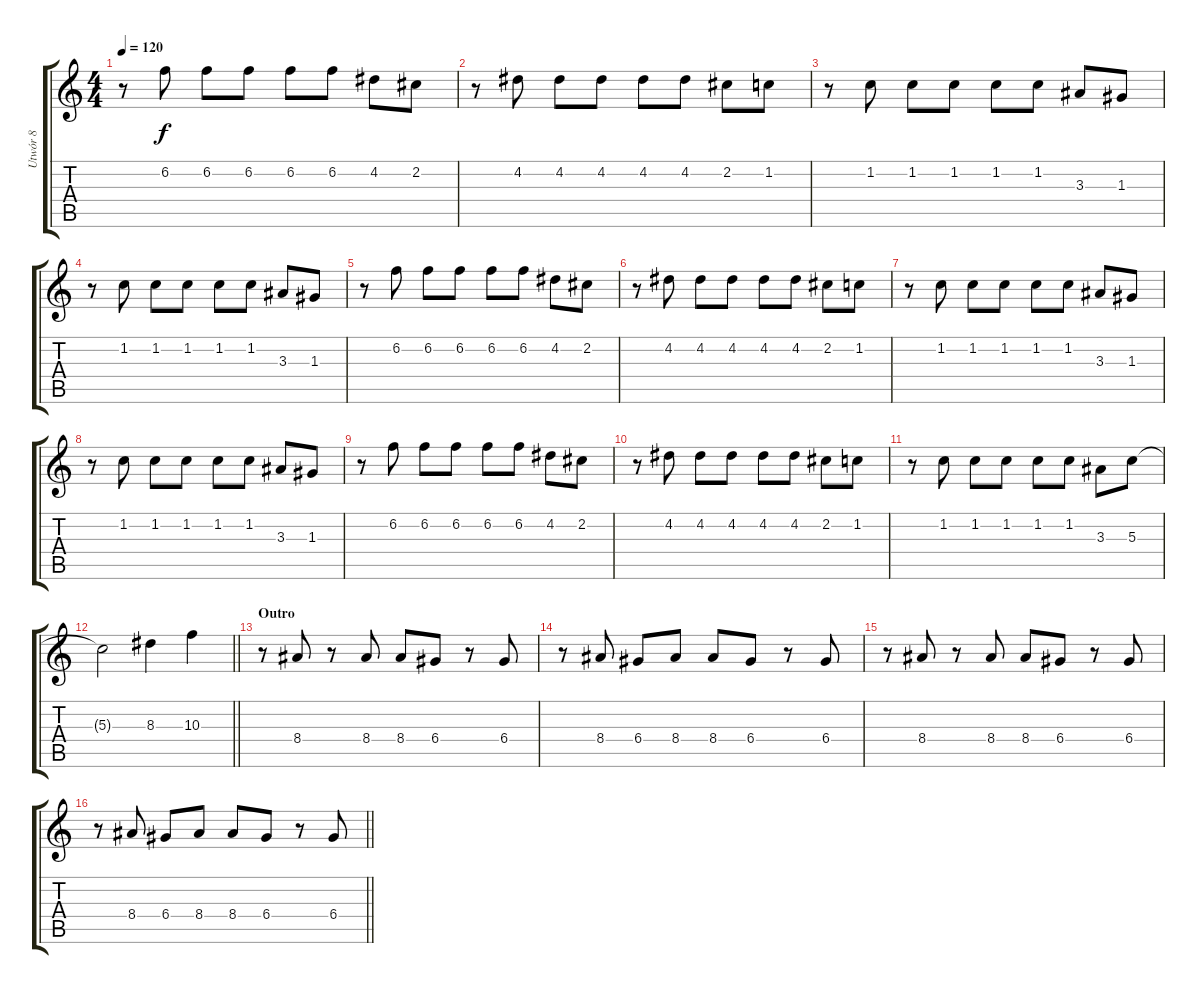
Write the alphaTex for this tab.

\track ("Utwór 8" "Utwór 8") {instrument overdrivenguitar}
\staff {score tabs}
\tuning (E4 B3 G3 D3 A2 E2) {hide}
\ts (4 4)
\tempo 120
\clef g2
\ks c
r.8{dy f} 6.2.8 6.2.8 6.2.8 6.2.8 6.2.8 4.2.8 2.2.8 |
r.8 4.2.8 4.2.8 4.2.8 4.2.8 4.2.8 2.2.8 1.2.8 |
r.8 1.2.8 1.2.8 1.2.8 1.2.8 1.2.8 3.3.8 1.3.8 |
r.8 1.2.8 1.2.8 1.2.8 1.2.8 1.2.8 3.3.8 1.3.8 |
r.8 6.2.8 6.2.8 6.2.8 6.2.8 6.2.8 4.2.8 2.2.8 |
r.8 4.2.8 4.2.8 4.2.8 4.2.8 4.2.8 2.2.8 1.2.8 |
r.8 1.2.8 1.2.8 1.2.8 1.2.8 1.2.8 3.3.8 1.3.8 |
r.8 1.2.8 1.2.8 1.2.8 1.2.8 1.2.8 3.3.8 1.3.8 |
r.8 6.2.8 6.2.8 6.2.8 6.2.8 6.2.8 4.2.8 2.2.8 |
r.8 4.2.8 4.2.8 4.2.8 4.2.8 4.2.8 2.2.8 1.2.8 |
r.8 1.2.8 1.2.8 1.2.8 1.2.8 1.2.8 3.3.8 5.3.8 |
\barLineRight lightlight
5.3{t}.2 8.3.4 10.3.4 |
\section ("" "Outro")
r.8 8.4.8 r.8 8.4.8 8.4.8 6.4.8 r.8 6.4.8 |
r.8 8.4.8 6.4.8 8.4.8 8.4.8 6.4.8 r.8 6.4.8 |
r.8 8.4.8 r.8 8.4.8 8.4.8 6.4.8 r.8 6.4.8 |
\barLineRight lightlight
r.8 8.4.8 6.4.8 8.4.8 8.4.8 6.4.8 r.8 6.4.8
